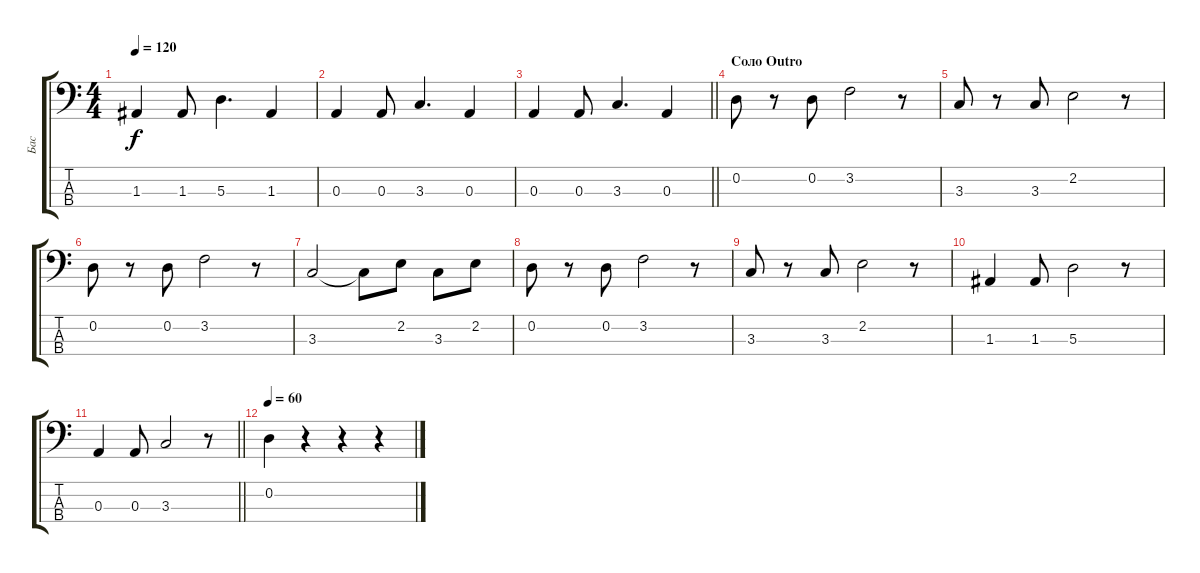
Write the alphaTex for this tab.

\track ("Бас" "Бас") {instrument electricbassfinger}
\staff {score tabs}
\tuning (G2 D2 A1 E1) {hide}
\ts (4 4)
\tempo 120
\clef f4
\ks c
1.3.4{dy f} 1.3.8 5.3.4{d} 1.3.4 |
0.3.4 0.3.8 3.3.4{d} 0.3.4 |
\barLineRight lightlight
0.3.4 0.3.8 3.3.4{d} 0.3.4 |
\section ("" "Соло Outro")
0.2.8 r.8 0.2.8 3.2.2 r.8 |
3.3.8 r.8 3.3.8 2.2.2 r.8 |
0.2.8 r.8 0.2.8 3.2.2 r.8 |
3.3.2 3.3{t}.8 2.2.8 3.3.8 2.2.8 |
0.2.8 r.8 0.2.8 3.2.2 r.8 |
3.3.8 r.8 3.3.8 2.2.2 r.8 |
1.3.4 1.3.8 5.3.2 r.8 |
\barLineRight lightlight
0.3.4 0.3.8 3.3.2 r.8 |
\tempo 60
0.2.4 r.4 r.4 r.4
